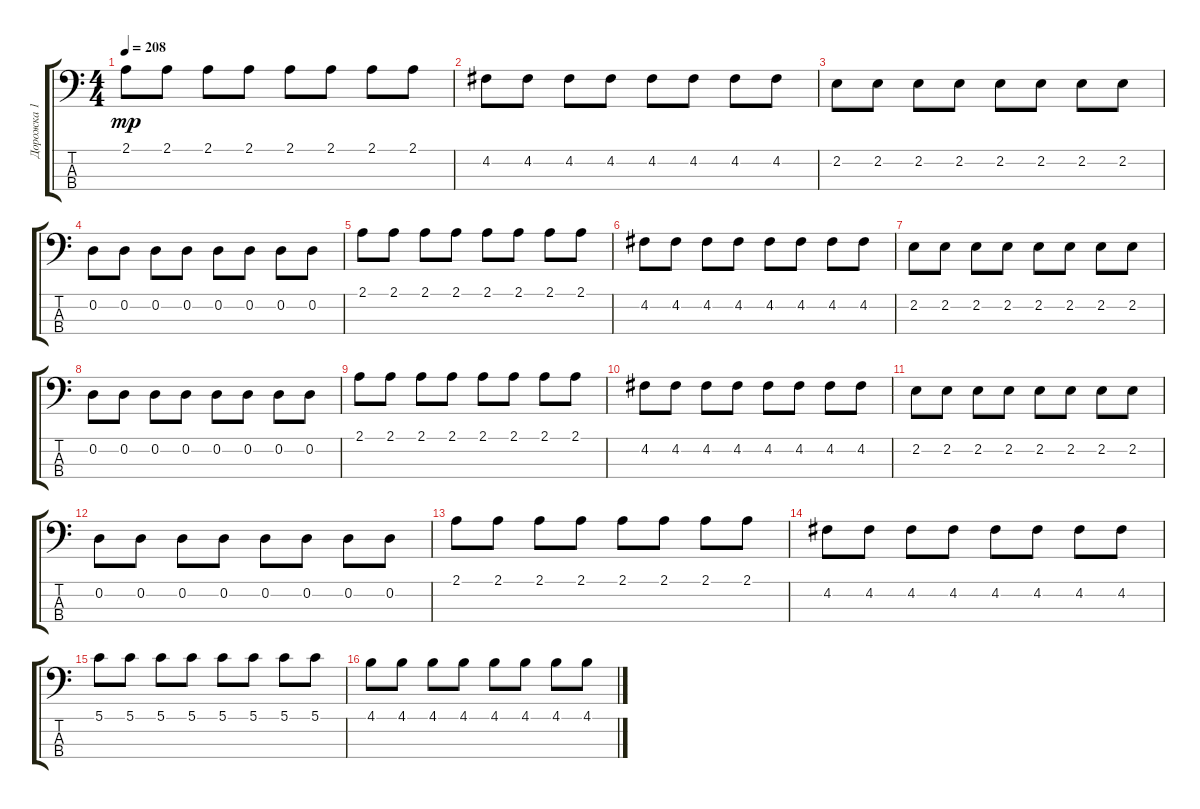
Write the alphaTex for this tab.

\track ("Дорожка 1" "Дорожка 1") {instrument electricbassfinger}
\staff {score tabs}
\tuning (G2 D2 A1 E1) {hide}
\ts (4 4)
\tempo 208
\clef f4
\ks c
2.1.8{dy mp} 2.1.8 2.1.8 2.1.8 2.1.8 2.1.8 2.1.8 2.1.8 |
4.2.8 4.2.8 4.2.8 4.2.8 4.2.8 4.2.8 4.2.8 4.2.8 |
2.2.8 2.2.8 2.2.8 2.2.8 2.2.8 2.2.8 2.2.8 2.2.8 |
0.2.8 0.2.8 0.2.8 0.2.8 0.2.8 0.2.8 0.2.8 0.2.8 |
2.1.8 2.1.8 2.1.8 2.1.8 2.1.8 2.1.8 2.1.8 2.1.8 |
4.2.8 4.2.8 4.2.8 4.2.8 4.2.8 4.2.8 4.2.8 4.2.8 |
2.2.8 2.2.8 2.2.8 2.2.8 2.2.8 2.2.8 2.2.8 2.2.8 |
0.2.8 0.2.8 0.2.8 0.2.8 0.2.8 0.2.8 0.2.8 0.2.8 |
2.1.8 2.1.8 2.1.8 2.1.8 2.1.8 2.1.8 2.1.8 2.1.8 |
4.2.8 4.2.8 4.2.8 4.2.8 4.2.8 4.2.8 4.2.8 4.2.8 |
2.2.8 2.2.8 2.2.8 2.2.8 2.2.8 2.2.8 2.2.8 2.2.8 |
0.2.8 0.2.8 0.2.8 0.2.8 0.2.8 0.2.8 0.2.8 0.2.8 |
2.1.8 2.1.8 2.1.8 2.1.8 2.1.8 2.1.8 2.1.8 2.1.8 |
4.2.8 4.2.8 4.2.8 4.2.8 4.2.8 4.2.8 4.2.8 4.2.8 |
5.1.8 5.1.8 5.1.8 5.1.8 5.1.8 5.1.8 5.1.8 5.1.8 |
4.1.8 4.1.8 4.1.8 4.1.8 4.1.8 4.1.8 4.1.8 4.1.8
